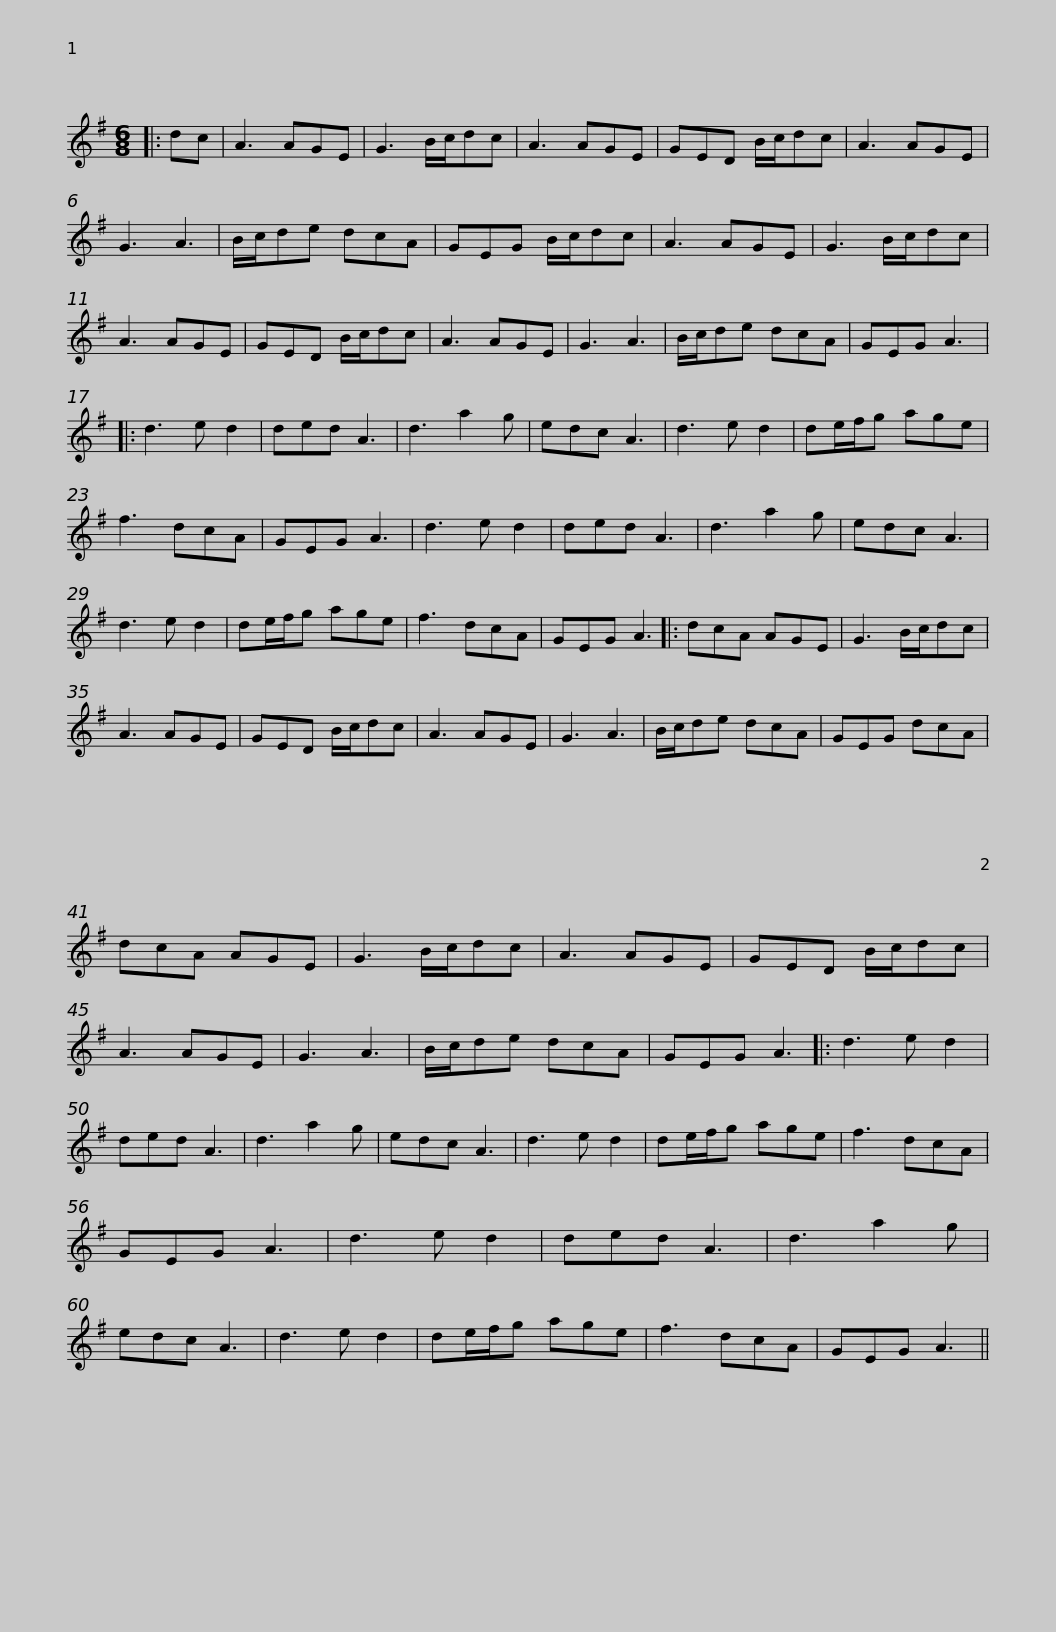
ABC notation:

X:1
L:1/8
M:6/8
I:linebreak $
K:G
V:1 treble
V:1
|: dc | A3 AGE | G3 B/c/dc | A3 AGE | GED B/c/dc | %5
 A3 AGE | G3 A3 | B/c/de dcA |$ GEG B/c/dc | A3 AGE | %10
 G3 B/c/dc | A3 AGE | GED B/c/dc | A3 AGE | G3 A3 | %15
 B/c/de dcA |$ GEG A3 |: d3 e d2 | ded A3 | d3 a2 g | %20
 edc A3 | d3 e d2 | de/f/g age | f3 dcA | GEG A3 |$ %25
 d3 e d2 | ded A3 | d3 a2 g | edc A3 | d3 e d2 | %30
 de/f/g age | f3 dcA | GEG A3 |: dcA AGE |$ G3 B/c/dc | %35
 A3 AGE | GED B/c/dc | A3 AGE | G3 A3 | B/c/de dcA | %40
 GEG dcA | dcA AGE |$ G3 B/c/dc | A3 AGE | GED B/c/dc | %45
 A3 AGE | G3 A3 | B/c/de dcA | GEG A3 |: d3 e d2 | %50
 ded A3 |$ d3 a2 g | edc A3 | d3 e d2 | de/f/g age | %55
 f3 dcA | GEG A3 | d3 e d2 | ded A3 | d3 a2 g | %60
 edc A3 |$ d3 e d2 | de/f/g age | f3 dcA | GEG A3 || %65
